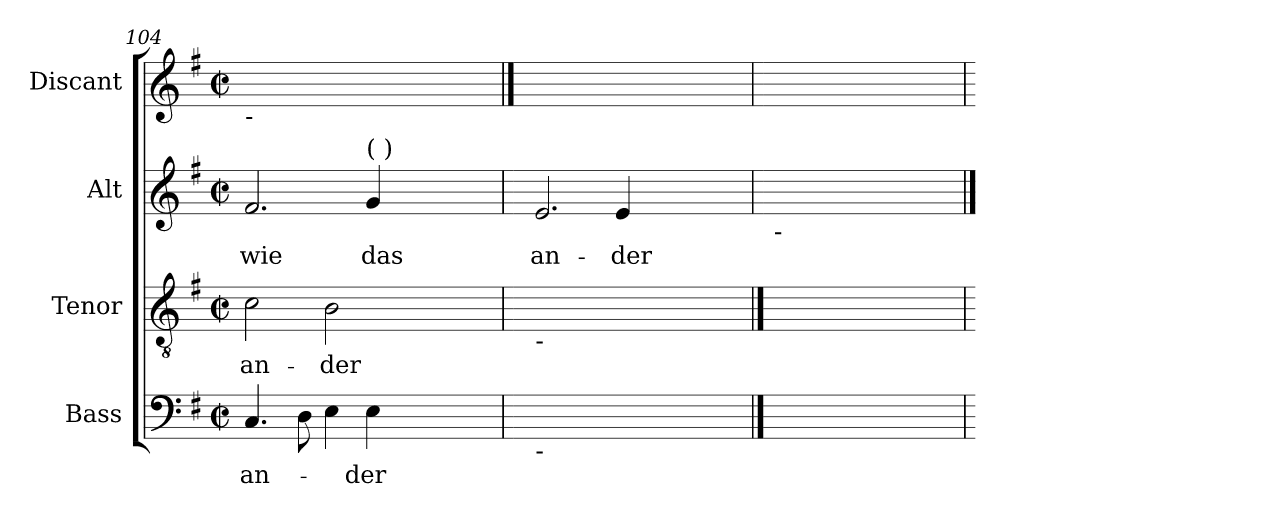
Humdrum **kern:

**kern	**text	**kern	**text	**kern	**text	**kern	**text
*part4	*part4	*part3	*part3	*part2	*part2	*part1	*part1
*staff4	*staff4	*staff3	*staff3	*staff2	*staff2	*staff1	*staff1
*I"Bass	*	*I"Tenor	*	*I"Alt	*	*I"Discant	*
*I'Bass	*	*I'Tenor	*	*I'Alt	*	*I'Discant	*
*clefF4	*	*clefGv2	*	*clefG2	*	*clefG2	*
*k[f#]	*	*k[f#]	*	*k[f#]	*	*k[f#]	*
*G:	*	*G:	*	*G:	*	*G:	*
*M2/2	*	*M2/2	*	*M2/2	*	*M2/2	*
*met(c|)	*	*met(c|)	*	*met(c|)	*	*met(c|)	*
=104	=104	=104	=104	=104	=104	=104	=104
!	!	!	!	!	!	!LO:TX:b:t=-	!
!	!LO:LY:b	!	!LO:LY:b	!	!LO:LY:b	!	!LO:LY:b
4.C	an-	2c	an-	2.f#	wie	0a;<yy	gilt.
8D	.	.	.	.	.	.	.
!	!	!	!LO:LY:b	!	!	!	!
4E	.	2B	-der	.	.	.	.
!	!	!	!	!LO:TX:a:t=(  )	!	!	!
!	!LO:LY:b	!	!	!	!LO:LY:b	!	!
4E	-der	.	.	4g	das	.	.
1ryy	.	1ryy	.	1ryy	.	.	.
=	==	=	==	=	==	==	==
!	!	!LO:TX:b:t=-	!	!	!	!	!
!LO:TX:b:t=-	!	!	!	!	!	!	!
!	!LO:LY:b	!	!LO:LY:b	!	!LO:LY:b	!	!
0AA;<yy	gilt.	0c#X;<yy	gilt.	2.e	an-	1ryy	.
!	!	!	!	!	!LO:LY:b	!	!
.	.	.	.	4e	-der	.	.
.	.	.	.	1ryy	.	1ryy	.
==	=	==	=	=	=	=	=
!	!	!	!	!LO:TX:b:t=-	!	!	!
!	!	!	!	!	!LO:LY:b	!	!
1ryy	.	1ryy	.	0e;<yy	gilt.	1ryy	.
1ryy	.	1ryy	.	.	.	1ryy	.
=	=	=	=	==	=	=	=
*-	*-	*-	*-	*-	*-	*-	*-
